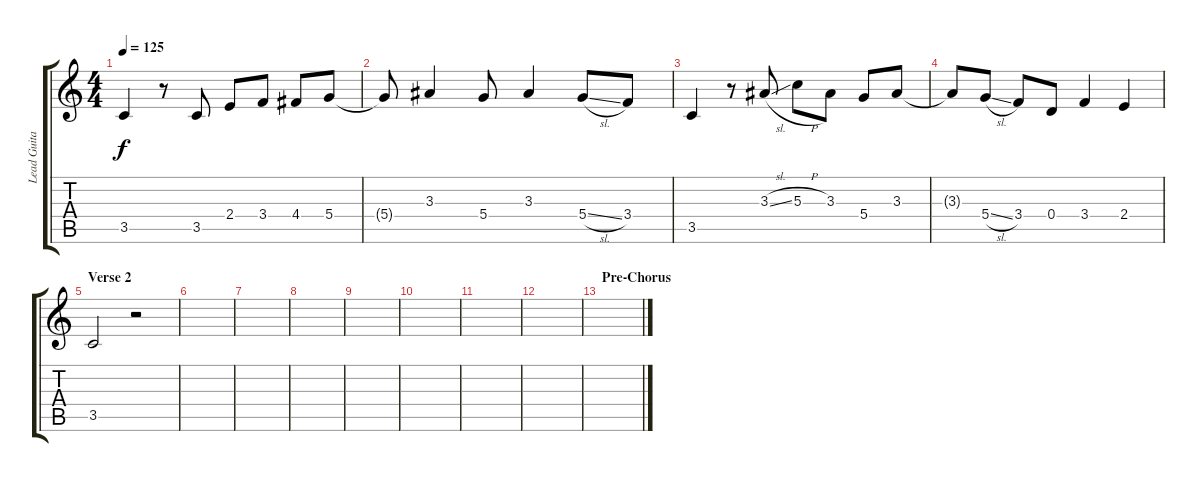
\track ("Lead Guitar" "Lead Guita") {instrument electricguitarclean}
\staff {score tabs}
\tuning (E4 B3 G3 D3 A2 E2) {hide}
\ts (4 4)
\tempo 125
\clef g2
\ks c
3.5.4{dy f} r.8 3.5.8 2.4.8 3.4.8 4.4.8 5.4.8 |
5.4{t}.8 3.3.4 5.4.8 3.3.4 5.4{sl}.8 3.4.8 |
3.5.4 r.8 3.3{sl}.8 5.3{h}.8 3.3.8 5.4.8 3.3.8 |
3.3{t}.8 5.4{sl}.8 3.4.8 0.4.8 3.4.4 2.4.4 |
\section ("" "Verse 2")
3.5.2 r.2 |
|
|
|
|
|
|
|
\section ("" "Pre-Chorus")
